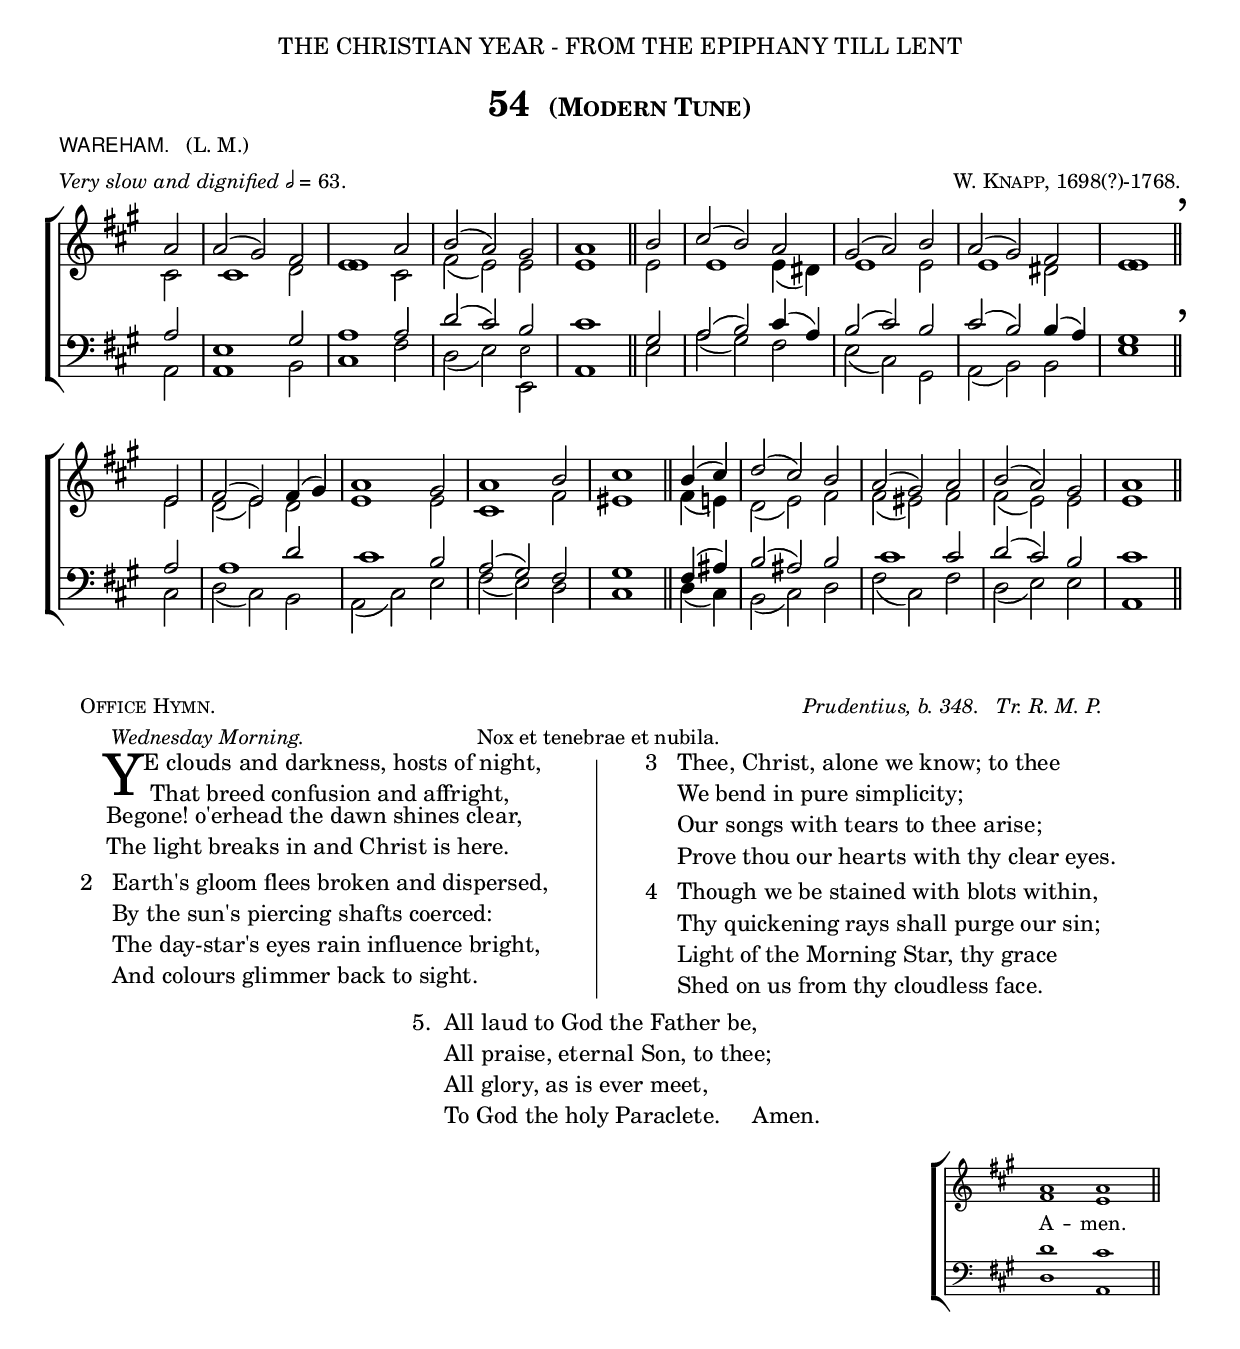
%%%112a.png
%%%Hymn 54 Wareham. Ye clouds and darkness
%%%Version 1

\version "2.10"

\header {
	dedication = \markup { \center-align { \line {  "THE CHRISTIAN YEAR - FROM THE EPIPHANY TILL LENT" } 
					       \hspace #1
						} }	
  title = \markup { "54 " \large \smallCaps "(Modern Tune)" }
			       
  arranger = \markup { \small { \smallCaps "W. Knapp, 1698(?)-1768."} }
  poet = \markup { \small { \sans  "WAREHAM." \hspace #1 \roman { "(L. M.)"} } }
  meter = \markup { \small { \italic {Very slow and dignified} \fontsize #-5 \general-align #Y #DOWN \note #"2" #1 = 63.} }
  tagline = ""
}

%%%%%%%%%%%%%%%%%%%%%%%%%% Macros

%%generates the breathmarks
breathmark = {	
	      \override Score.RehearsalMark #'break-visibility = #begin-of-line-invisible 
	      \override Score.RehearsalMark #'Y-offset = #'4.0 
	      \override Score.RehearsalMark #'X-offset = #'-0.5
	      \mark \markup { \fontsize #4 ","}
}

%% Used to pull a note left. Used when a slurred note pair straddles a longer note when notecolumn force-hshift does not work 		 
straddle =  { \once \override Score.SeparationItem #'padding = #2
              \once \override NoteHead #'X-offset = #-2.8 
              \once \override Stem #'X-offset = #-2.8 }

%% Shortcut macro for small notes
smallnote = {  \once \set fontSize = #-3 
              \once \override Stem #'length = #5  }	      
	      
%% Macro to push notes rightwards
push = { \once \override Dots #'transparent = ##t
	\once \override NoteColumn #'force-hshift = #0.5 }

%% Macro to pull notes leftwards, needed to create the partly merged whole notes	
pull = { \once \override NoteColumn #'force-hshift = #-0.01 }	      

%%%%%%%%%%%%%%%%%%%%%%%%%% End of Macro definitions	   
	      
%%% SATB voices

soprano = \relative c' {
  \partial 2 a'2 | a2( gis2) fis2 | e1 a2 | b2( a2) gis2 | a1 \bar "||" 
      b2 | cis2( b2) a2 | gis2( a2) b2 | a2( gis2) fis2 | e1  \breathmark \bar "||" \break
      
  e2 | fis2( e2) fis4( gis4) | a1 gis2 | a1 b2 | cis1 \bar "||" 
      b4( cis4) | d2( cis2) b2 | a2( gis2) a2 | b2( a2) gis2 | a1 \bar "||" 
}

alto = \relative c' {
  cis2 | \push cis1 d2 | \pull e1 cis2 | fis2( e2) e2 | e1 \bar "||" 
      e2 | \push e1 e4( dis4 ) | \push e1 e2 | \push e1 dis2 | \pull e1 \bar "||" 
      
  e2 | d2( e2) d2 | e1 e2 | cis1 fis2 | eis1 \bar "||" 
     fis4( e!4) | d2 ( e2) fis2 | fis2( eis2) fis2 | fis2( e2) e2 | e1 \bar "||" 
}

tenor = \relative c { \clef bass
  a'2 | e1 gis2 | a1 a2 | d2( cis2) b2 | cis1 \bar "||" 
      gis2 | a2( b2) cis4( a4) | b2( cis2) b2 | cis2( b2) b4( a4) | gis1 \bar "||" 
      
  a2 | \push a1 d2 | \push cis1 b2 | a2( gis2) fis2 | gis1 \bar "||" 
      fis4( ais4) | b2( ais2) b2 | \push cis1 cis2 | d2( cis2) b2 | cis1 \bar "||" 
}

bass = \relative c { \clef bass
  a2 | a1 b2 | cis1 fis2 | d2( e2) 
      << { e,2 } 
        %% small alternative note 
        \new Voice = alt { \voiceFour 
        \once \override NoteColumn #'force-hshift = #0.1
        \smallnote e'2} >> 
      | a,1 \bar "||" 
      e'2 | a2( gis2) fis2 | e2( cis2) gis2 | a2( b2) b2 | e1 \bar "||"
      
  cis2 | d2( cis2) b2 | a2( cis2) e2 | fis2( e2) d2 | cis1 \bar "||" 
      d4( cis4) | b2( cis2) d2 | fis2( cis2) fis2 | d2( e2) e2 | a,1 \bar "||" 
}

global = {
  \time 3/2
  \key a \major 
  \set Staff.midiInstrument = "church organ"
}

#(ly:set-option 'point-and-click #f)

\paper {
  #(set-paper-size "a4")
%  annotate-spacing = ##t
  print-page-number = ##f
  ragged-last-bottom = ##t
  ragged-bottom = ##t
}

\book{

%%% Score block	
	
\score{
\new ChoirStaff	
 <<

	\context Staff = upper << 
	\context Voice = sopranos { \voiceOne \global \soprano }
	\context Voice = altos    {\voiceTwo \global \alto }
	                      >>
	\context Staff = lower <<
	\context Voice = tenors { \voiceOne \global \tenor }
	\context Voice = basses { \voiceTwo \global \bass }
			        >> 
 >>
\layout {
		indent=0
%		\context { \Score timing = ##f }
		\context { \Score \remove "Bar_number_engraver" }
		\context { \Staff \remove "Time_signature_engraver" }
		\context { \Score \remove "Mark_engraver"  }
                \context { \Staff \consists "Mark_engraver"  }
	}

\midi { 
   \context { \Score tempoWholesPerMinute = #(ly:make-moment 63 2) }
       }	
} %%score bracket

%%% Lyrics titles

\markup {
	\column {
	    \line { \small { \hspace #2 \smallCaps "Office Hymn." \hspace #56 \italic {"Prudentius, b. 348.   Tr. R. M. P."} } }  
	    \line { \small { \hspace #5 \italic "Wednesday Morning." \hspace #16 "Nox et tenebrae et nubila."} }
} }
 
%%% Lyrics, in 2 columns with separator line, centered last verse

\markup { \hspace #2   %%add space as necc. to center the entire block of lyrics
          \column { %%% super column comprising 3 columns and separator line
	    \line { %% a master line of 3 columns, two for lyrics and one column of a separator line
		\column { %% column 1
	                 \column { %%verse 1 is a column of 2 lines  
	                  \line { \hspace #2.2 \column { \lower #2.4 \fontsize #8 "Y" }   %%Drop Cap goes here
				  \hspace #-1.2    %% adjust this if other letters are too far from Drop Cap
				  \column  { \raise #0.0 " E clouds and darkness, hosts of night,"
			                                 "  That breed confusion and affright,"} }  
	                  \line {  \hspace #2.5  %%adjust hspace until this line left edge is flush with Drop Cap
				   \lower  #1.56  %%adjust this until the line spacing looks right
				   \column {   
					   "Begone! o'erhead the dawn shines clear,"
					   "The light breaks in and Christ is here."
			  		}}
			       
			           } %%% finish verse 1
		        \hspace #1 
           		\line { "2  "
			   \column {	     
				   "Earth's gloom flees broken and dispersed,"
				   "By the sun's piercing shafts coerced:"
				   "The day-star's eyes rain influence bright,"
				   "And colours glimmer back to sight."
			}}
		}  %% finish Page column 1
		
	\hspace #4 %%adds horizontal space columns 1 and 2   
			   
	\column { \filled-box #'(0.0 . 0.1) #'( -22 . 1) #0 }       %%Column 2. This is the line dviding the columns 1 and 3. 
			   	   
	\hspace #4 %%adds horizontal space between columns 2 and 3	
	
	\column { %%start page column 3		
 
           		\line { "3  "
			  \column {	     
				  "Thee, Christ, alone we know; to thee"
				  "We bend in pure simplicity;"
				  "Our songs with tears to thee arise;"
				  "Prove thou our hearts with thy clear eyes."
			}}
		        \hspace #1 
           		\line {"4  "
			  \column {	     
				  "Though we be stained with blots within,"
				  "Thy quickening rays shall purge our sin;"
				  "Light of the Morning Star, thy grace"
				  "Shed on us from thy cloudless face."
			}}
	    } %%% end column 3
     } %%% end master-line
                %%% Centered last verse  
    		\hspace #1 
           		\line { \hspace #32 "5. "
			  \column {	     
				  "All laud to God the Father be,"
				  "All praise, eternal Son, to thee;"
				  "All glory, as is ever meet,"
				  "To God the holy Paraclete.     Amen."
     			}}
}
} %%% lyrics markup bracket

%%% Amen score block
\score{
  \new ChoirStaff
   <<
        \context Staff = upper \with { fontSize = #-3  \override StaffSymbol #'staff-space = #(magstep -2) }  
	                      << 
	\context Voice = "sopranos" { \relative c' { \clef treble \global \voiceOne a'1 a1 \bar "||" }}
	\context Voice = "altos"    { \relative c' {  \clef treble \global \voiceTwo fis1 e1 \bar "||" }}
	                      >>
			      
	\context Lyrics \lyricsto "altos" { \override LyricText #'font-size = #-1 A -- men. }
	
	\context Staff = lower \with { fontSize = #-3  \override StaffSymbol #'staff-space = #(magstep -2) }  
	                       <<
	\context Voice = "tenors" { \relative c { \clef bass \global \voiceThree d'1 cis1 \bar "||" }}
	\context Voice = "basses" { \relative c { \clef bass \global \voiceFour  d1 a1 \bar "||" }}
			        >> 
  >>			      
\header { breakbefore = ##f piece = " " opus = " " }
\layout { 
	\context { \Score timing = ##f }
	ragged-right = ##t
	indent = 15\cm
	\context { \Staff \remove Time_signature_engraver }

       }

%%% Amen midi       
\midi { \context { \Score tempoWholesPerMinute = #(ly:make-moment 63 2) }}   
       
}  

} %%book bracket